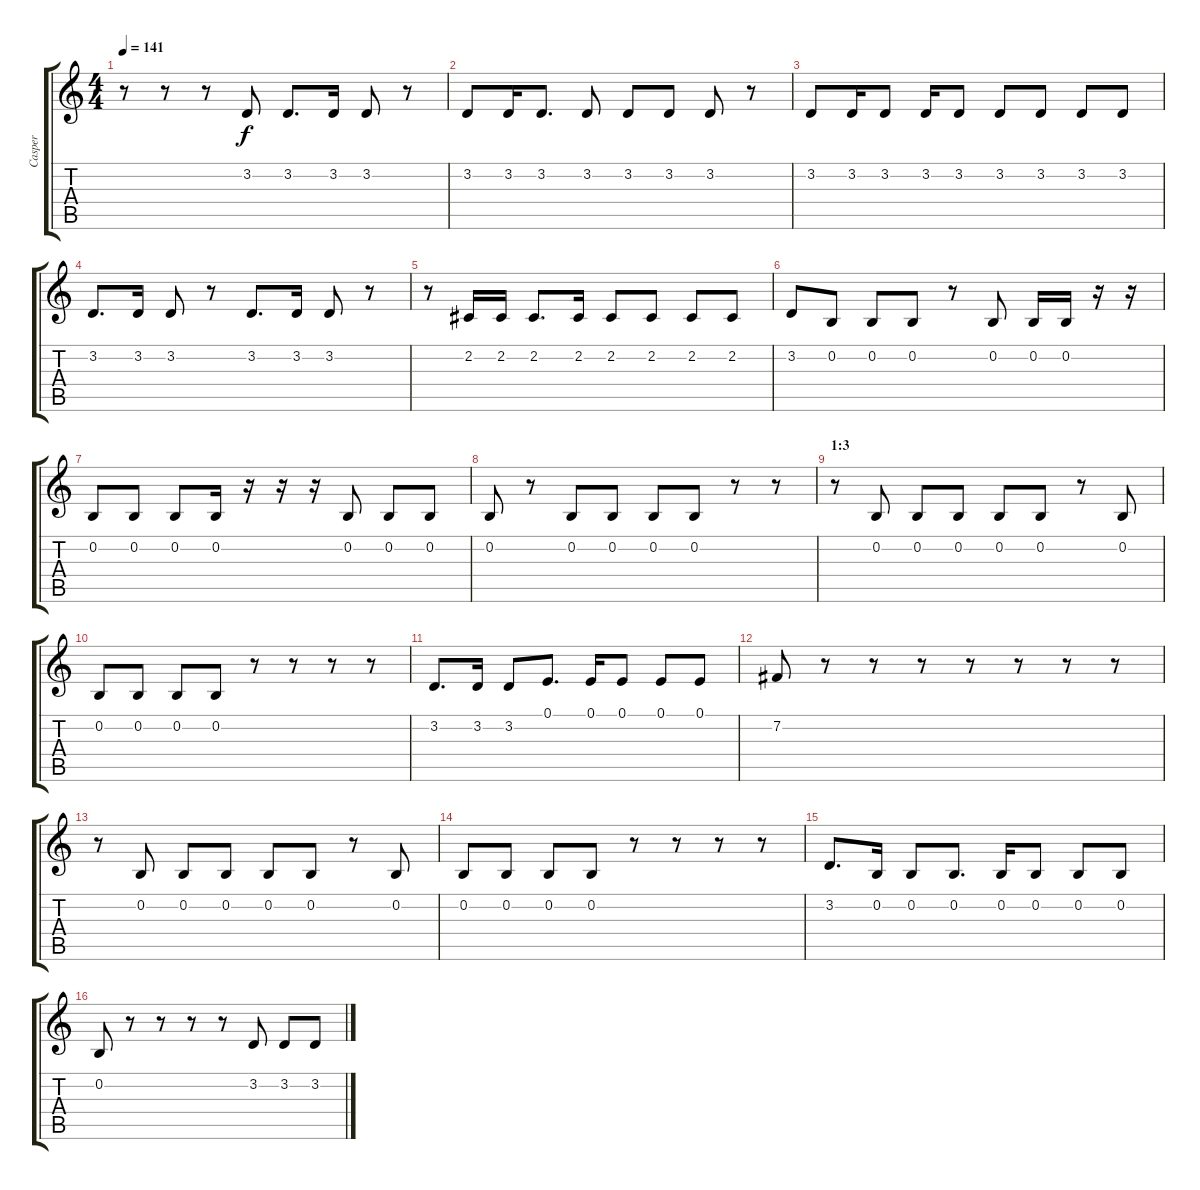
\track ("Casper" "Casper") {instrument vibraphone}
\staff {score tabs}
\tuning (E4 B3 G3 D3 A2 E2) {hide}
\ts (4 4)
\section ("" "")
\tempo 141
\clef g2
\ks c
r.8{dy f} r.8 r.8 3.2.8 3.2.8{d} 3.2.16 3.2.8 r.8 |
3.2.8 3.2.16 3.2.8{d} 3.2.8 3.2.8 3.2.8 3.2.8 r.8 |
3.2.8 3.2.16 3.2.8 3.2.16 3.2.8 3.2.8 3.2.8 3.2.8 3.2.8 |
3.2.8{d} 3.2.16 3.2.8 r.8 3.2.8{d} 3.2.16 3.2.8 r.8 |
r.8 2.2.16 2.2.16 2.2.8{d} 2.2.16 2.2.8 2.2.8 2.2.8 2.2.8 |
3.2.8 0.2.8 0.2.8 0.2.8 r.8 0.2.8 0.2.16 0.2.16 r.16 r.16 |
0.2.8 0.2.8 0.2.8 0.2.16 r.16 r.16 r.16 0.2.8 0.2.8 0.2.8 |
0.2.8 r.8 0.2.8 0.2.8 0.2.8 0.2.8 r.8 r.8 |
\section ("" "1:3")
r.8 0.2.8 0.2.8 0.2.8 0.2.8 0.2.8 r.8 0.2.8 |
0.2.8 0.2.8 0.2.8 0.2.8 r.8 r.8 r.8 r.8 |
3.2.8{d} 3.2.16 3.2.8 0.1.8{d} 0.1.16 0.1.8 0.1.8 0.1.8 |
7.2.8 r.8 r.8 r.8 r.8 r.8 r.8 r.8 |
r.8 0.2.8 0.2.8 0.2.8 0.2.8 0.2.8 r.8 0.2.8 |
0.2.8 0.2.8 0.2.8 0.2.8 r.8 r.8 r.8 r.8 |
3.2.8{d} 0.2.16 0.2.8 0.2.8{d} 0.2.16 0.2.8 0.2.8 0.2.8 |
0.2.8 r.8 r.8 r.8 r.8 3.2.8 3.2.8 3.2.8
